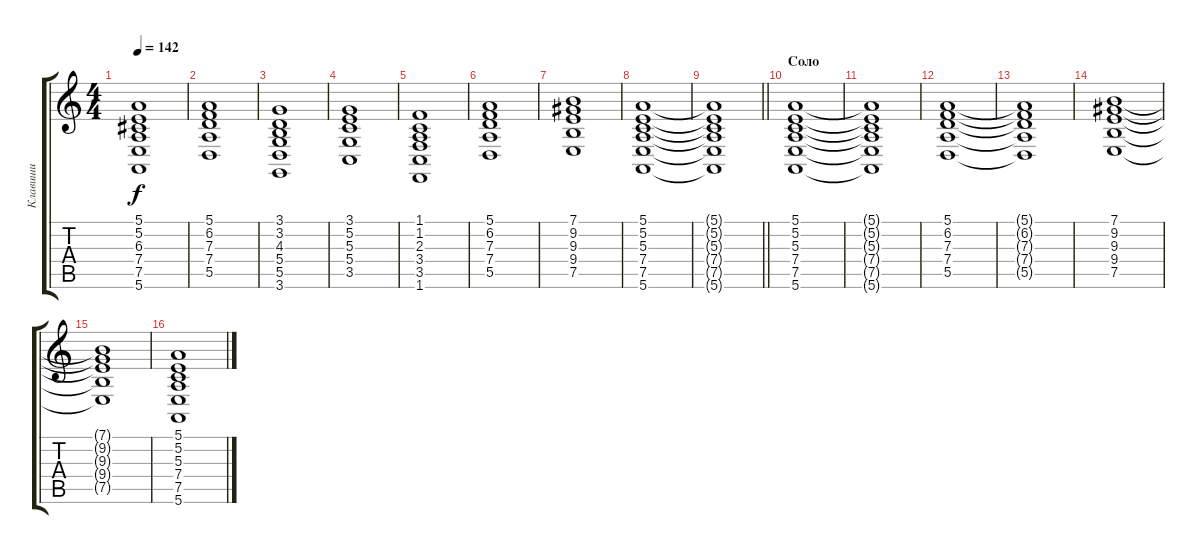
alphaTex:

\track ("Клавиши" "Клавиши") {instrument lead6voice}
\staff {score tabs}
\tuning (E4 B3 G3 D3 A2 E2) {hide}
\ts (4 4)
\tempo 142
\clef g2
\ks c
(5.1 5.2 6.3 7.4 7.5 5.6).1{dy f} |
(5.1 6.2 7.3 7.4 5.5).1 |
(3.1 3.2 4.3 5.4 5.5 3.6).1 |
(3.1 5.2 5.3 5.4 3.5).1 |
(1.1 1.2 2.3 3.4 3.5 1.6).1 |
(5.1 6.2 7.3 7.4 5.5).1 |
(7.1 9.2 9.3 9.4 7.5).1 |
(5.1 5.2 5.3 7.4 7.5 5.6).1 |
\barLineRight lightlight
(5.1{t} 5.2{t} 5.3{t} 7.4{t} 7.5{t} 5.6{t}).1 |
\section ("" "Соло")
(5.1 5.2 5.3 7.4 7.5 5.6).1 |
(5.1{t} 5.2{t} 5.3{t} 7.4{t} 7.5{t} 5.6{t}).1 |
(5.1 6.2 7.3 7.4 5.5).1 |
(5.1{t} 6.2{t} 7.3{t} 7.4{t} 5.5{t}).1 |
(7.1 9.2 9.3 9.4 7.5).1 |
(7.1{t} 9.2{t} 9.3{t} 9.4{t} 7.5{t}).1 |
(5.1 5.2 5.3 7.4 7.5 5.6).1
